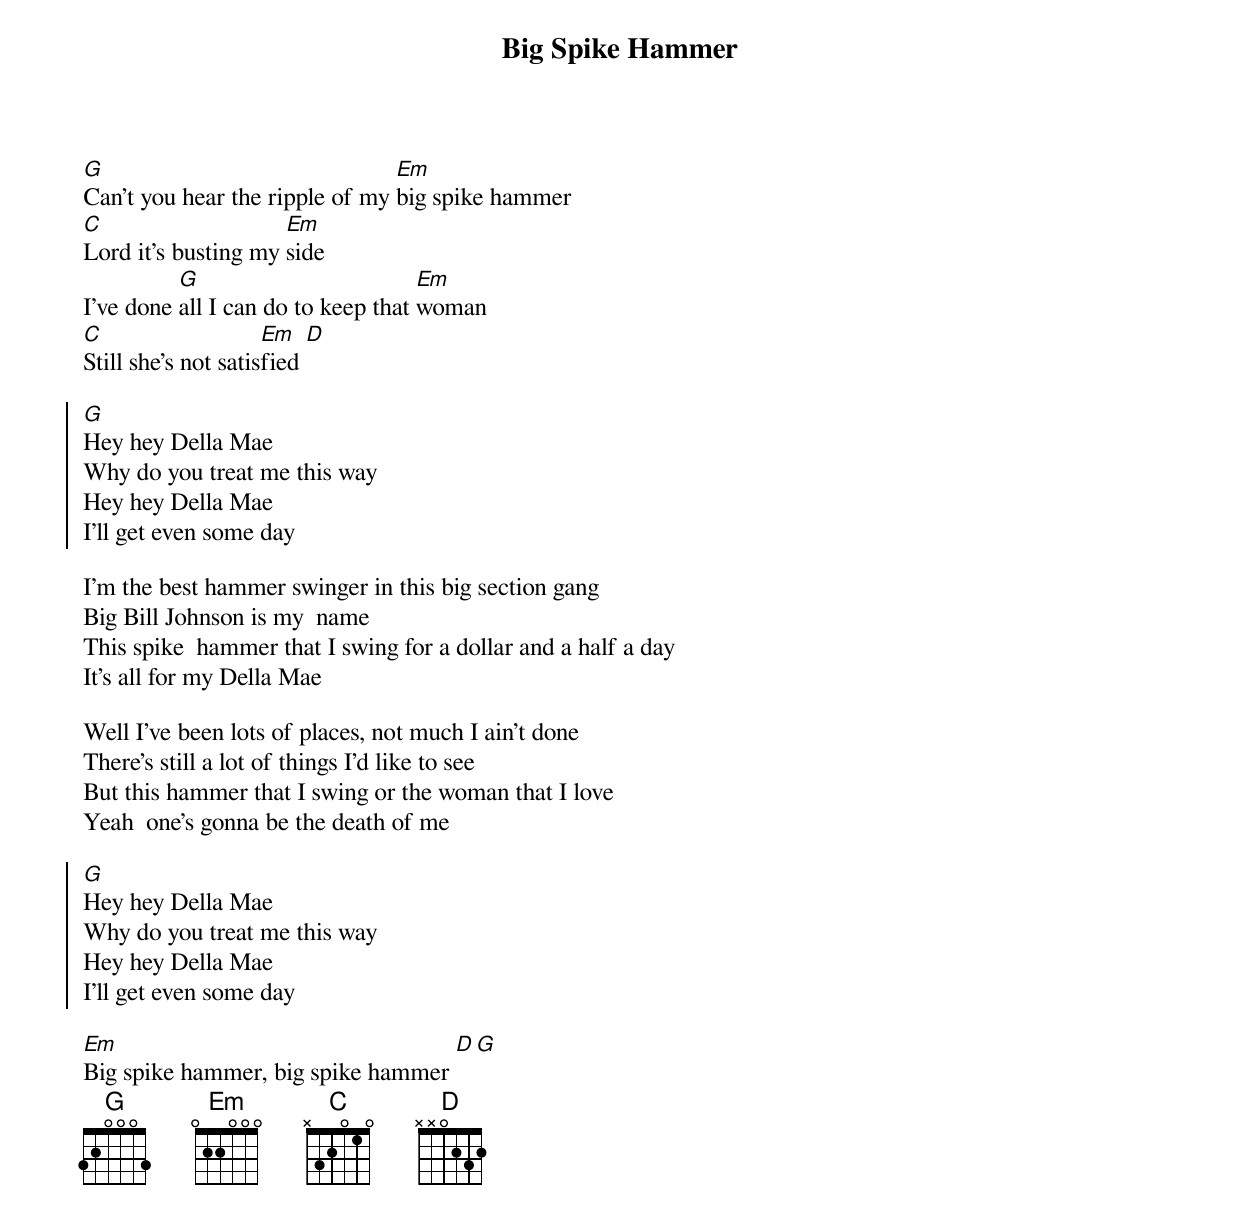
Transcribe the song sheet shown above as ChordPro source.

{title: Big Spike Hammer}

[G]Can't you hear the ripple of my [Em]big spike hammer
[C]Lord it's busting my [Em]side
I've done [G]all I can do to keep that [Em]woman
[C]Still she's not satis[Em]fied [D]

{start_of_chorus}
[G]Hey hey Della Mae
Why do you treat me this way
Hey hey Della Mae
I'll get even some day
{end_of_chorus}

I'm the best hammer swinger in this big section gang
Big Bill Johnson is my  name
This spike  hammer that I swing for a dollar and a half a day
It's all for my Della Mae

Well I've been lots of places, not much I ain't done
There's still a lot of things I'd like to see
But this hammer that I swing or the woman that I love
Yeah  one's gonna be the death of me

{start_of_chorus}
[G]Hey hey Della Mae
Why do you treat me this way
Hey hey Della Mae
I'll get even some day
{end_of_chorus}

[Em]Big spike hammer, big spike hammer [D][G]
